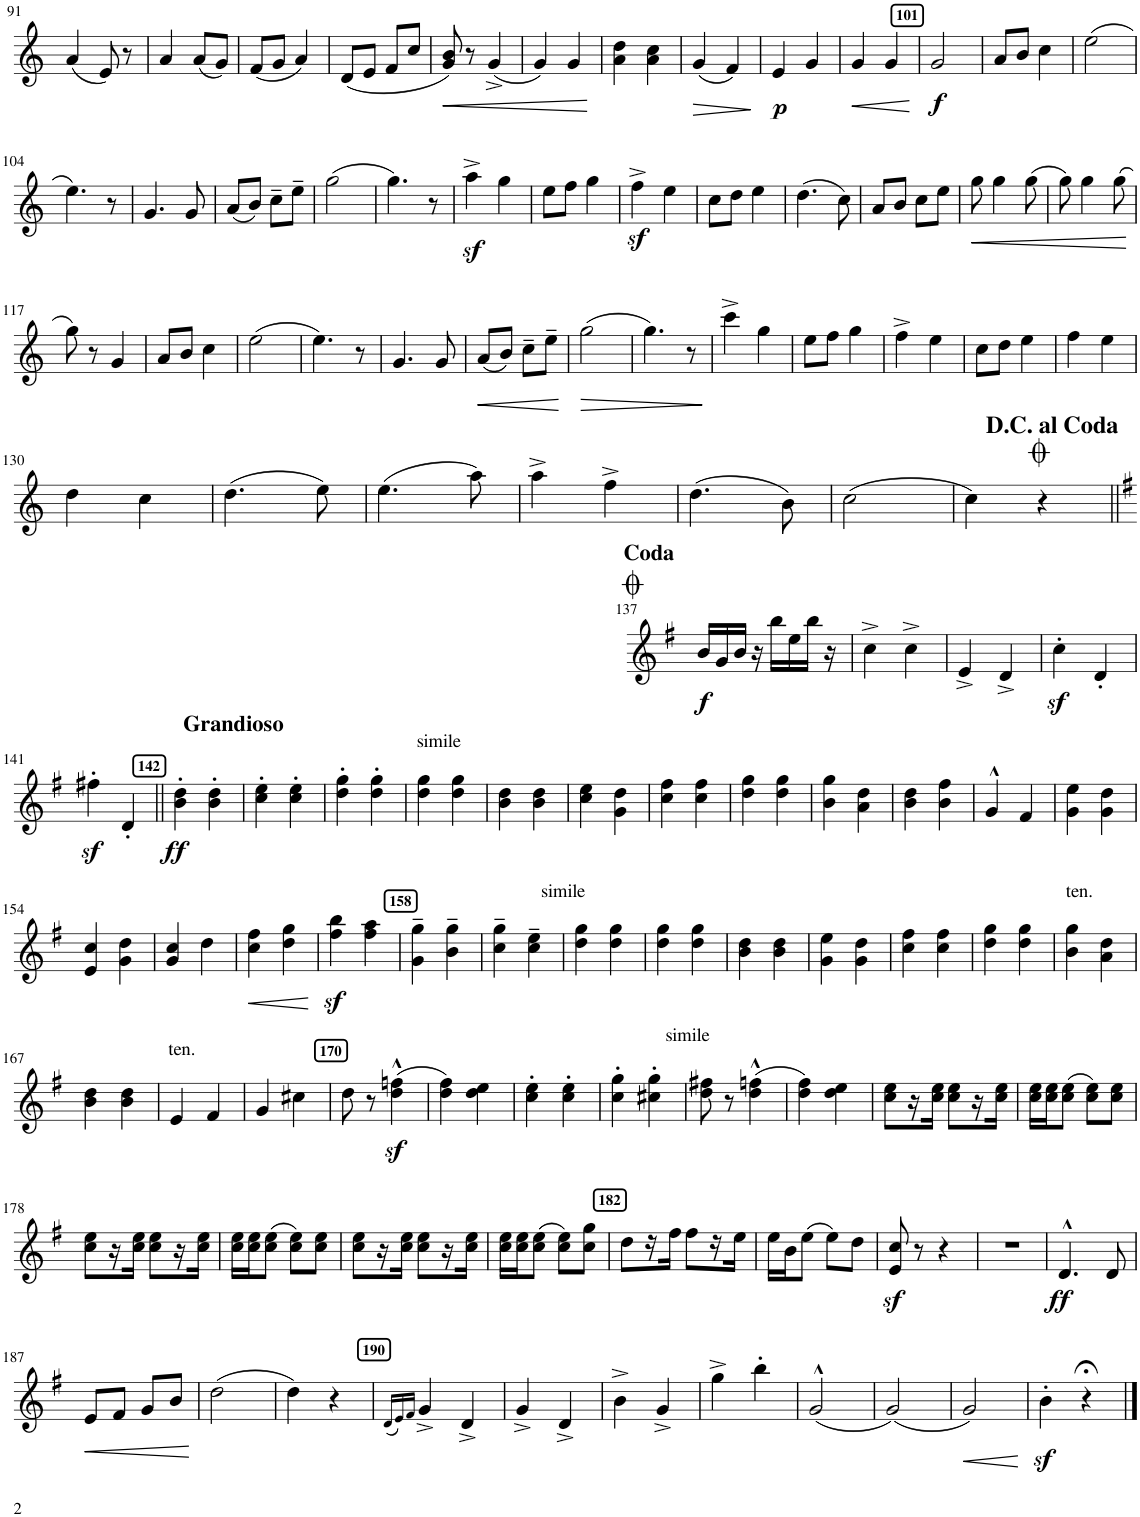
**kern	**dynam
*part1	*part1
*staff1	*staff1
*I"Piano	*
*I'Pno.	*
!!LO:PB:g=z
*clefG2	*
*k[]	*
*M2/4	*
=91	=91
(4a/	.
8e/)	.
8r	.
=92	=92
4a/	.
(8a/L	.
8g/J)	.
=93	=93
(8f/L	.
8g/J	.
4a/)	.
=94	=94
(8d/L	.
8e/J	.
8f/L	.
8cc/J	.
=95	=95
!	!LO:HP:b
8g/ 8b/)	<
8r	.
(4g^/	.
.	[
=96	=96
4g/)	.
4g/	.
=97	=97
4a\ 4dd\	.
4a\ 4cc\	.
=98	=98
!	!LO:HP:b
(4g/	>
4f/)	.
.	]
=99	=99
!	!LO:DY:b
4e/	p
4g/	.
=100	=100
!	!LO:HP:b
4g/	<
4g/	.
.	[
!!LO:REH:place=s1:a:B:cj:fs=8:t=101
=101	=101
!	!LO:DY:b
2g/	f
=102	=102
8a/L	.
8b/J	.
4cc\	.
=103	=103
(2ee\	.
!!LO:LB:g=z
=104	=104
4.ee\)	.
8r	.
=105	=105
4.g/	.
8g/	.
=106	=106
(8a/L	.
8b/J)	.
8cc~\L	.
8ee~\J	.
=107	=107
(2gg\	.
=108	=108
4.gg\)	.
8r	.
=109	=109
4aaz<^\	.
4gg\	.
=110	=110
8ee\L	.
8ff\J	.
4gg\	.
=111	=111
4ffz<^\	.
4ee\	.
=112	=112
8cc\L	.
8dd\J	.
4ee\	.
=113	=113
(4.dd\	.
8cc\)	.
=114	=114
8a/L	.
8b/J	.
8cc\L	.
8ee\J	.
=115	=115
!	!LO:HP:b
8gg\	<
4gg\	.
(8gg\	.
=116	=116
8gg\)	.
4gg\	.
(8gg\	.
.	[
!!LO:LB:g=z
=117	=117
8gg\)	.
8r	.
4g/	.
=118	=118
8a/L	.
8b/J	.
4cc\	.
=119	=119
(2ee\	.
=120	=120
4.ee\)	.
8r	.
=121	=121
4.g/	.
8g/	.
=122	=122
!	!LO:HP:b
(8a/L	<
8b/J)	.
8cc~\L	.
8ee~\J	.
.	[
=123	=123
!	!LO:HP:b
(2gg\	>
=124	=124
4.gg\)	.
8r	.
.	]
=125	=125
4ccc^\	.
4gg\	.
=126	=126
8ee\L	.
8ff\J	.
4gg\	.
=127	=127
4ff^\	.
4ee\	.
=128	=128
8cc\L	.
8dd\J	.
4ee\	.
=129	=129
4ff\	.
4ee\	.
!!LO:LB:g=z
=130	=130
4dd\	.
4cc\	.
=131	=131
(4.dd\	.
8ee\)	.
=132	=132
(4.ee\	.
8aa\)	.
=133	=133
4aa^\	.
4ff^\	.
=134	=134
(4.dd\	.
8b\)	.
=135	=135
(2cc\	.
=136	=136
4cc\)	.
4r	.
!LO:TX:a:t=<b><font size="13"/>D.C. al Coda</b>	!
!!LO:LB:g=z
=137||	=137||
*k[f#]	*
!	!LO:DY:b
16b/LL	f
16g/	.
16b/JJ	.
16r	.
16bb\LL	.
16ee\	.
16bb\JJ	.
16r	.
!LO:TX:a:t=<b>Coda</b>	!
=138	=138
4cc^\	.
4cc^\	.
=139	=139
4e^/	.
4d^/	.
=140	=140
4ccz<'\	.
4d'/	.
!!LO:LB:g=z
=141	=141
4ff#Xz<'\	.
4d'/	.
!!LO:REH:place=s1:a:B:cj:fs=8:t=142
=142||	=142||
!LO:TX:a:B:t=Grandioso	!
!	!LO:DY:b
4b\' 4dd\'	ff
4b\' 4dd\'	.
=143	=143
4cc\' 4ee\'	.
4cc\' 4ee\'	.
=144	=144
4dd\' 4gg\'	.
4dd\' 4gg\'	.
=145	=145
!LO:TX:a:t=simile	!
4dd\ 4gg\	.
4dd\ 4gg\	.
=146	=146
4b\ 4dd\	.
4b\ 4dd\	.
=147	=147
4cc\ 4ee\	.
4g\ 4dd\	.
=148	=148
4cc\ 4ff#\	.
4cc\ 4ff#\	.
=149	=149
4dd\ 4gg\	.
4dd\ 4gg\	.
=150	=150
4b\ 4gg\	.
4a\ 4dd\	.
=151	=151
4b\ 4dd\	.
4b\ 4ff#\	.
=152	=152
4g^^/	.
4f#/	.
=153	=153
4g\ 4ee\	.
4g\ 4dd\	.
!!LO:LB:g=z
=154	=154
4e/ 4cc/	.
4g\ 4dd\	.
=155	=155
4g/ 4cc/	.
4dd\	.
=156	=156
!	!LO:HP:b
4cc\ 4ff#\	<
4dd\ 4gg\	.
.	[
=157	=157
4ff#\z< 4bb\z<	.
4ff#\ 4aa\	.
!!LO:REH:place=s1:a:B:cj:fs=8:t=158
=158	=158
4g\~ 4gg\~	.
4b\~ 4gg\~	.
=159	=159
4cc\~ 4gg\~	.
4cc\~ 4ee\~	.
=160	=160
!LO:TX:a:t=simile	!
4dd\ 4gg\	.
4dd\ 4gg\	.
=161	=161
4dd\ 4gg\	.
4dd\ 4gg\	.
=162	=162
4b\ 4dd\	.
4b\ 4dd\	.
=163	=163
4g\ 4ee\	.
4g\ 4dd\	.
=164	=164
4cc\ 4ff#\	.
4cc\ 4ff#\	.
=165	=165
4dd\ 4gg\	.
4dd\ 4gg\	.
=166	=166
!LO:TX:a:t=ten.	!
4b\ 4gg\	.
4a\ 4dd\	.
!!LO:LB:g=z
=167	=167
4b\ 4dd\	.
4b\ 4dd\	.
=168	=168
!LO:TX:a:t=ten.	!
4e/	.
4f#/	.
=169	=169
4g/	.
4cc#X\	.
!!LO:REH:place=s1:a:B:cj:fs=8:t=170
=170	=170
8dd\	.
8r	.
(4dd\z<^^ 4ffn\z<^^	.
=171	=171
4dd\ 4ff#\)	.
4dd\ 4ee\	.
=172	=172
4cc\' 4ee\'	.
4cc\' 4ee\'	.
=173	=173
4cc\' 4gg\'	.
4cc#X\' 4gg\'	.
=174	=174
!LO:TX:a:t=simile	!
8dd\ 8ff#X\	.
8r	.
(4dd\^^ 4ffn\^^	.
=175	=175
4dd\ 4ff#\)	.
4dd\ 4ee\	.
=176	=176
8cc\ 8ee\L	.
16r	.
16cc\ 16ee\JL	.
8cc\ 8ee\L	.
16r	.
16cc\ 16ee\JL	.
=177	=177
16cc\ 16ee\LL	.
16cc\ 16ee\J	.
(8cc\ 8ee\J	.
8cc\ 8ee\L)	.
8cc\ 8ee\J	.
!!LO:LB:g=z
=178	=178
8cc\ 8ee\L	.
16r	.
16cc\ 16ee\JL	.
8cc\ 8ee\L	.
16r	.
16cc\ 16ee\JL	.
=179	=179
16cc\ 16ee\LL	.
16cc\ 16ee\J	.
(8cc\ 8ee\J	.
8cc\ 8ee\L)	.
8cc\ 8ee\J	.
=180	=180
8cc\ 8ee\L	.
16r	.
16cc\ 16ee\JL	.
8cc\ 8ee\L	.
16r	.
16cc\ 16ee\JL	.
=181	=181
16cc\ 16ee\LL	.
16cc\ 16ee\J	.
(8cc\ 8ee\J	.
8cc\ 8ee\L)	.
8cc\ 8gg\J	.
!!LO:REH:place=s1:a:B:cj:fs=8:t=182
=182	=182
8dd\L	.
16r	.
16ff#\JL	.
8ff#\L	.
16r	.
16ee\JL	.
=183	=183
16ee\LL	.
16b\J	.
(8ee\J	.
8ee\L)	.
8dd\J	.
=184	=184
8e/z< 8cc/z<	.
8r	.
4r	.
=185	=185
2r	.
=186	=186
!	!LO:DY:b
4.d^^/	ff
8d/	.
!!LO:LB:g=z
=187	=187
!	!LO:HP:b
8e/L	<
8f#/J	.
8g/L	.
8b/J	.
.	[
=188	=188
(2dd\	.
=189	=189
4dd\)	.
4r	.
!!LO:REH:place=s1:a:B:cj:fs=8:t=190
=190	=190
(16qd/LL	.
16qe/)	.
16qf#/JJ	.
4g^/	.
4d^/	.
=191	=191
4g^/	.
4d^/	.
=192	=192
4b^\	.
4g^/	.
=193	=193
4gg^\	.
4bb'\	.
=194	=194
(2g^^/	.
=195	=195
(2g/)	.
=196	=196
!	!LO:HP:b
2g/)	<
.	[
=197	=197
4bz<'\	.
4r;<	.
==	==
*-	*-
